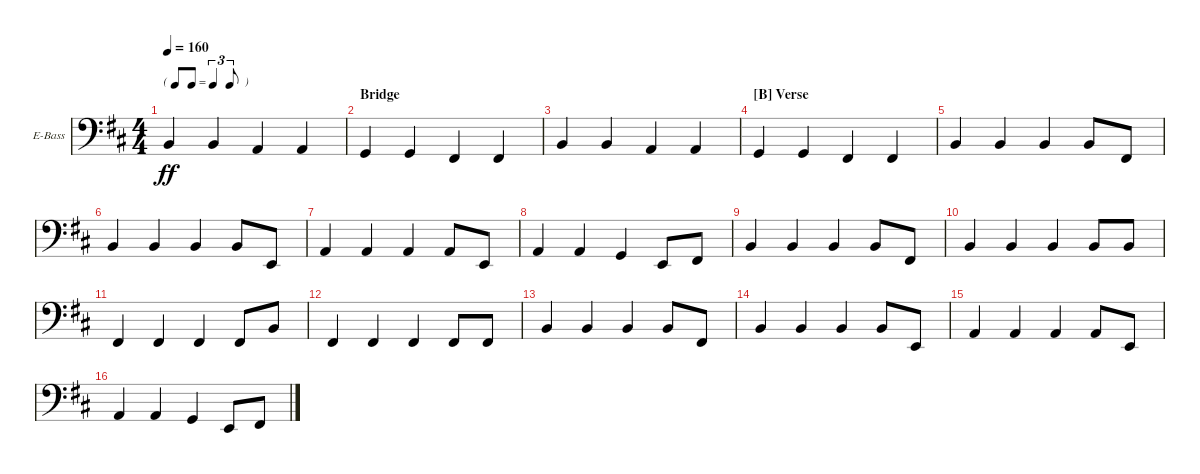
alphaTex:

\defaultSystemsLayout 4
\bracketExtendMode groupsimilarinstruments
\firstSystemTrackNameOrientation horizontal
\otherSystemsTrackNameOrientation horizontal
\track ("Electric Bass" "E-Bass") {instrument electricbassfinger}
\staff {score}
\tuning (G2 D2 A1 E1)
\ts (4 4)
\tf triplet8th
\tempo 160
\clef f4
\ks bminor
2.3.4{dy ff} 2.3.4 0.3.4 0.3.4 |
\section ("" "Bridge")
3.4.4 3.4.4 2.4.4 2.4.4 |
2.3.4 2.3.4 0.3.4 0.3.4 |
\section ("B" "Verse")
3.4.4 3.4.4 2.4.4 2.4.4 |
2.3.4 2.3.4 2.3.4 2.3.8 2.4.8 |
2.3.4 2.3.4 2.3.4 2.3.8 0.4.8 |
0.3.4 0.3.4 0.3.4 0.3.8 0.4.8 |
0.3.4 0.3.4 3.4.4 0.4.8 2.4.8 |
2.3.4 2.3.4 2.3.4 2.3.8 2.4.8 |
2.3.4 2.3.4 2.3.4 2.3.8 2.3.8 |
2.4.4 2.4.4 2.4.4 2.4.8 2.3.8 |
2.4.4 2.4.4 2.4.4 2.4.8 2.4.8 |
2.3.4 2.3.4 2.3.4 2.3.8 2.4.8 |
2.3.4 2.3.4 2.3.4 2.3.8 0.4.8 |
0.3.4 0.3.4 0.3.4 0.3.8 0.4.8 |
0.3.4 0.3.4 3.4.4 0.4.8 2.4.8
